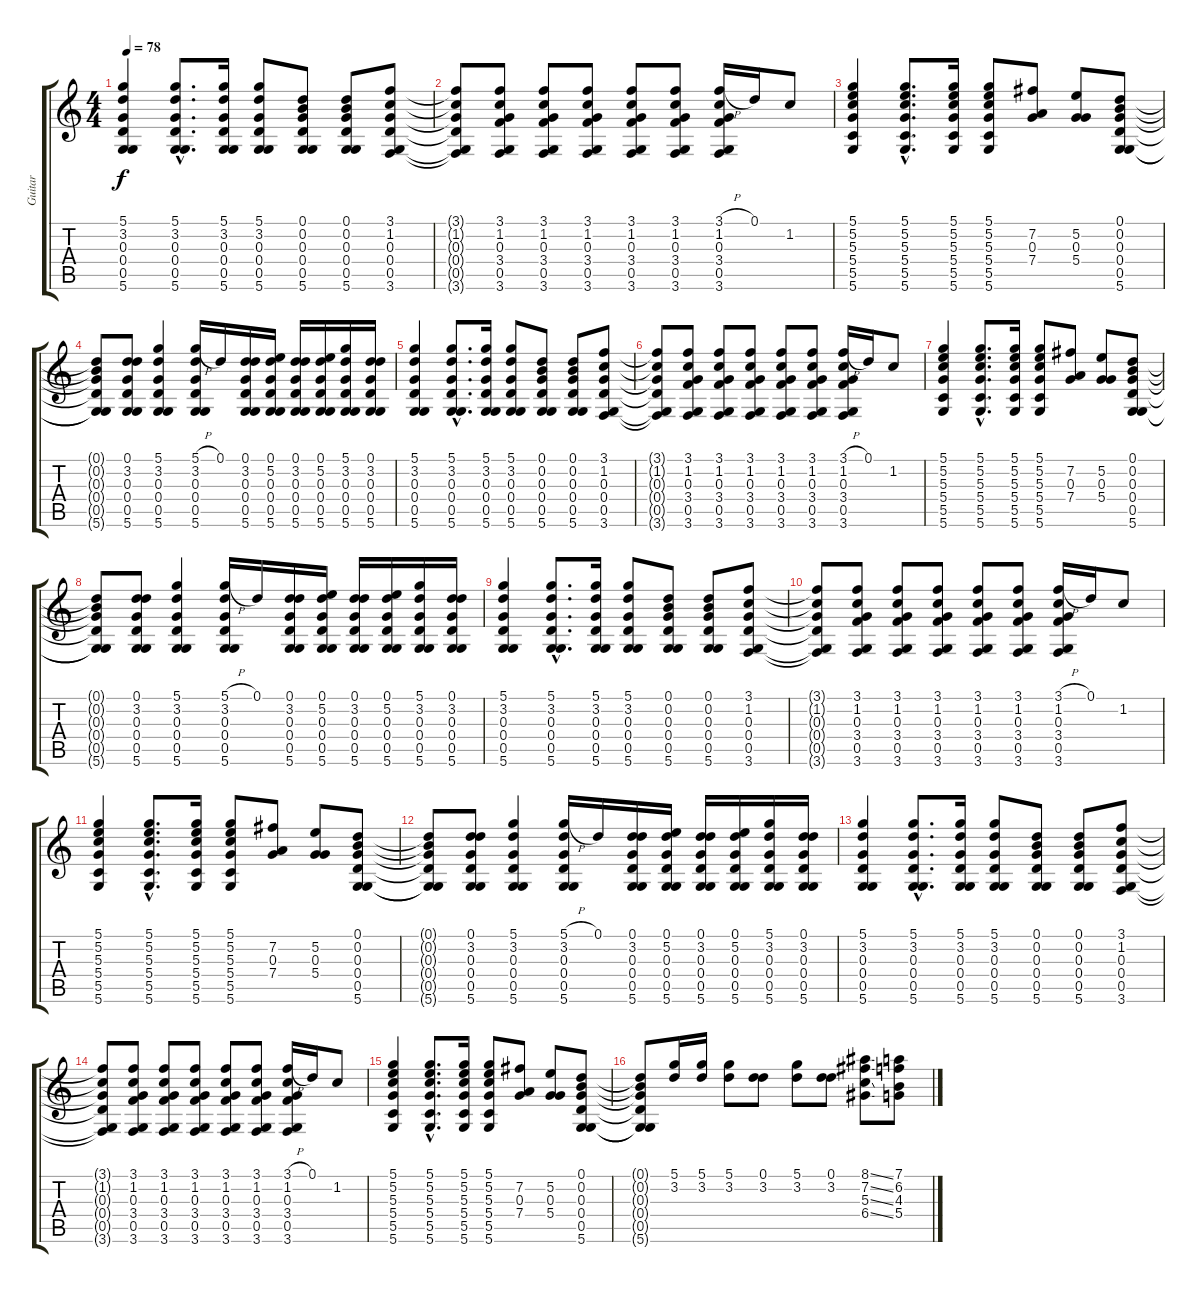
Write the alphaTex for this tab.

\track ("Guitar" "Guitar") {instrument acousticguitarsteel}
\staff {score tabs}
\tuning (D4 B3 G3 D3 G2 D2) {hide}
\ts (4 4)
\tempo 78
\clef g2
\ks c
(5.1 3.2 0.3 0.4 0.5 5.6).4{dy f} (5.1{hac} 3.2{hac} 0.3{hac} 0.4{hac} 0.5{hac} 5.6{hac}).8{d} (5.1 3.2 0.3 0.4 0.5 5.6).16 (5.1 3.2 0.3 0.4 0.5 5.6).8 (0.1 0.2 0.3 0.4 0.5 5.6).8 (0.1 0.2 0.3 0.4 0.5 5.6).8 (3.1 1.2 0.3 0.4 0.5 3.6).8 |
(3.1{t} 1.2{t} 0.3{t} 0.4{t} 0.5{t} 3.6{t}).8 (3.1 1.2 0.3 3.4 0.5 3.6).8 (3.1 1.2 0.3 3.4 0.5 3.6).8 (3.1 1.2 0.3 3.4 0.5 3.6).8 (3.1 1.2 0.3 3.4 0.5 3.6).8 (3.1 1.2 0.3 3.4 0.5 3.6).8 (3.1{h} 1.2 0.3 3.4 0.5 3.6).16 0.1.16 1.2.8 |
(5.1 5.2 5.3 5.4 5.5 5.6).4 (5.1{hac} 5.2{hac} 5.3{hac} 5.4{hac} 5.5{hac} 5.6{hac}).8{d} (5.1 5.2 5.3 5.4 5.5 5.6).16 (5.1 5.2 5.3 5.4 5.5 5.6).8 (7.2 0.3 7.4).8 (5.2 0.3 5.4).8 (0.1 0.2 0.3 0.4 0.5 5.6).8 |
(0.1{t} 0.2{t} 0.3{t} 0.4{t} 0.5{t} 5.6{t}).8 (0.1 3.2 0.3 0.4 0.5 5.6).8 (5.1 3.2 0.3 0.4 0.5 5.6).4 (5.1{h} 3.2 0.3 0.4 0.5 5.6).16 0.1.16 (0.1 3.2 0.3 0.4 0.5 5.6).16 (0.1 5.2 0.3 0.4 0.5 5.6).16 (0.1 3.2 0.3 0.4 0.5 5.6).16 (0.1 5.2 0.3 0.4 0.5 5.6).16 (5.1 3.2 0.3 0.4 0.5 5.6).16 (0.1 3.2 0.3 0.4 0.5 5.6).16 |
(5.1 3.2 0.3 0.4 0.5 5.6).4 (5.1{hac} 3.2{hac} 0.3{hac} 0.4{hac} 0.5{hac} 5.6{hac}).8{d} (5.1 3.2 0.3 0.4 0.5 5.6).16 (5.1 3.2 0.3 0.4 0.5 5.6).8 (0.1 0.2 0.3 0.4 0.5 5.6).8 (0.1 0.2 0.3 0.4 0.5 5.6).8 (3.1 1.2 0.3 0.4 0.5 3.6).8 |
(3.1{t} 1.2{t} 0.3{t} 0.4{t} 0.5{t} 3.6{t}).8 (3.1 1.2 0.3 3.4 0.5 3.6).8 (3.1 1.2 0.3 3.4 0.5 3.6).8 (3.1 1.2 0.3 3.4 0.5 3.6).8 (3.1 1.2 0.3 3.4 0.5 3.6).8 (3.1 1.2 0.3 3.4 0.5 3.6).8 (3.1{h} 1.2 0.3 3.4 0.5 3.6).16 0.1.16 1.2.8 |
(5.1 5.2 5.3 5.4 5.5 5.6).4 (5.1{hac} 5.2{hac} 5.3{hac} 5.4{hac} 5.5{hac} 5.6{hac}).8{d} (5.1 5.2 5.3 5.4 5.5 5.6).16 (5.1 5.2 5.3 5.4 5.5 5.6).8 (7.2 0.3 7.4).8 (5.2 0.3 5.4).8 (0.1 0.2 0.3 0.4 0.5 5.6).8 |
(0.1{t} 0.2{t} 0.3{t} 0.4{t} 0.5{t} 5.6{t}).8 (0.1 3.2 0.3 0.4 0.5 5.6).8 (5.1 3.2 0.3 0.4 0.5 5.6).4 (5.1{h} 3.2 0.3 0.4 0.5 5.6).16 0.1.16 (0.1 3.2 0.3 0.4 0.5 5.6).16 (0.1 5.2 0.3 0.4 0.5 5.6).16 (0.1 3.2 0.3 0.4 0.5 5.6).16 (0.1 5.2 0.3 0.4 0.5 5.6).16 (5.1 3.2 0.3 0.4 0.5 5.6).16 (0.1 3.2 0.3 0.4 0.5 5.6).16 |
(5.1 3.2 0.3 0.4 0.5 5.6).4 (5.1{hac} 3.2{hac} 0.3{hac} 0.4{hac} 0.5{hac} 5.6{hac}).8{d} (5.1 3.2 0.3 0.4 0.5 5.6).16 (5.1 3.2 0.3 0.4 0.5 5.6).8 (0.1 0.2 0.3 0.4 0.5 5.6).8 (0.1 0.2 0.3 0.4 0.5 5.6).8 (3.1 1.2 0.3 0.4 0.5 3.6).8 |
(3.1{t} 1.2{t} 0.3{t} 0.4{t} 0.5{t} 3.6{t}).8 (3.1 1.2 0.3 3.4 0.5 3.6).8 (3.1 1.2 0.3 3.4 0.5 3.6).8 (3.1 1.2 0.3 3.4 0.5 3.6).8 (3.1 1.2 0.3 3.4 0.5 3.6).8 (3.1 1.2 0.3 3.4 0.5 3.6).8 (3.1{h} 1.2 0.3 3.4 0.5 3.6).16 0.1.16 1.2.8 |
(5.1 5.2 5.3 5.4 5.5 5.6).4 (5.1{hac} 5.2{hac} 5.3{hac} 5.4{hac} 5.5{hac} 5.6{hac}).8{d} (5.1 5.2 5.3 5.4 5.5 5.6).16 (5.1 5.2 5.3 5.4 5.5 5.6).8 (7.2 0.3 7.4).8 (5.2 0.3 5.4).8 (0.1 0.2 0.3 0.4 0.5 5.6).8 |
(0.1{t} 0.2{t} 0.3{t} 0.4{t} 0.5{t} 5.6{t}).8 (0.1 3.2 0.3 0.4 0.5 5.6).8 (5.1 3.2 0.3 0.4 0.5 5.6).4 (5.1{h} 3.2 0.3 0.4 0.5 5.6).16 0.1.16 (0.1 3.2 0.3 0.4 0.5 5.6).16 (0.1 5.2 0.3 0.4 0.5 5.6).16 (0.1 3.2 0.3 0.4 0.5 5.6).16 (0.1 5.2 0.3 0.4 0.5 5.6).16 (5.1 3.2 0.3 0.4 0.5 5.6).16 (0.1 3.2 0.3 0.4 0.5 5.6).16 |
(5.1 3.2 0.3 0.4 0.5 5.6).4 (5.1{hac} 3.2{hac} 0.3{hac} 0.4{hac} 0.5{hac} 5.6{hac}).8{d} (5.1 3.2 0.3 0.4 0.5 5.6).16 (5.1 3.2 0.3 0.4 0.5 5.6).8 (0.1 0.2 0.3 0.4 0.5 5.6).8 (0.1 0.2 0.3 0.4 0.5 5.6).8 (3.1 1.2 0.3 0.4 0.5 3.6).8 |
(3.1{t} 1.2{t} 0.3{t} 0.4{t} 0.5{t} 3.6{t}).8 (3.1 1.2 0.3 3.4 0.5 3.6).8 (3.1 1.2 0.3 3.4 0.5 3.6).8 (3.1 1.2 0.3 3.4 0.5 3.6).8 (3.1 1.2 0.3 3.4 0.5 3.6).8 (3.1 1.2 0.3 3.4 0.5 3.6).8 (3.1{h} 1.2 0.3 3.4 0.5 3.6).16 0.1.16 1.2.8 |
(5.1 5.2 5.3 5.4 5.5 5.6).4 (5.1{hac} 5.2{hac} 5.3{hac} 5.4{hac} 5.5{hac} 5.6{hac}).8{d} (5.1 5.2 5.3 5.4 5.5 5.6).16 (5.1 5.2 5.3 5.4 5.5 5.6).8 (7.2 0.3 7.4).8 (5.2 0.3 5.4).8 (0.1 0.2 0.3 0.4 0.5 5.6).8 |
(0.1{t} 0.2{t} 0.3{t} 0.4{t} 0.5{t} 5.6{t}).8 (5.1 3.2).16 (5.1 3.2).16 (5.1 3.2).8 (0.1 3.2).8 (5.1 3.2).8 (0.1 3.2).8 (8.1{ss} 7.2{ss} 5.3{ss} 6.4{ss}).8 (7.1 6.2 4.3 5.4).8
